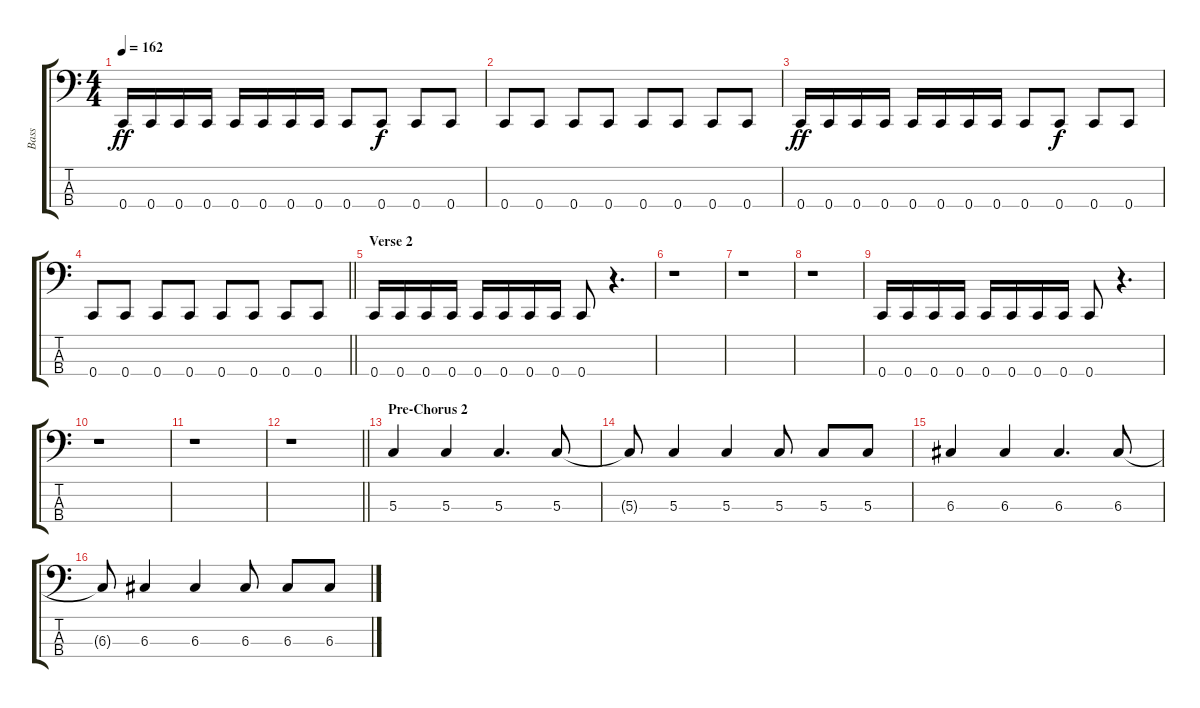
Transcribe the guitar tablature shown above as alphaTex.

\track ("Bass" "Bass") {instrument electricbassfinger}
\staff {score tabs}
\tuning (F2 C2 G1 C1) {hide}
\ts (4 4)
\tempo 162
\clef f4
\ks c
0.4.16{dy ff} 0.4.16 0.4.16 0.4.16 0.4.16 0.4.16 0.4.16 0.4.16 0.4.8 0.4.8{dy f} 0.4.8 0.4.8 |
0.4.8 0.4.8 0.4.8 0.4.8 0.4.8 0.4.8 0.4.8 0.4.8 |
0.4.16{dy ff} 0.4.16 0.4.16 0.4.16 0.4.16 0.4.16 0.4.16 0.4.16 0.4.8 0.4.8{dy f} 0.4.8 0.4.8 |
\barLineRight lightlight
0.4.8 0.4.8 0.4.8 0.4.8 0.4.8 0.4.8 0.4.8 0.4.8 |
\section ("" "Verse 2")
0.4.16 0.4.16 0.4.16 0.4.16 0.4.16 0.4.16 0.4.16 0.4.16 0.4.8 r.4{d} |
r.1 |
r.1 |
r.1 |
0.4.16 0.4.16 0.4.16 0.4.16 0.4.16 0.4.16 0.4.16 0.4.16 0.4.8 r.4{d} |
r.1 |
r.1 |
\barLineRight lightlight
r.1 |
\section ("" "Pre-Chorus 2")
5.3.4 5.3.4 5.3.4{d} 5.3.8 |
5.3{t}.8 5.3.4 5.3.4 5.3.8 5.3.8 5.3.8 |
6.3.4 6.3.4 6.3.4{d} 6.3.8 |
6.3{t}.8 6.3.4 6.3.4 6.3.8 6.3.8 6.3.8
